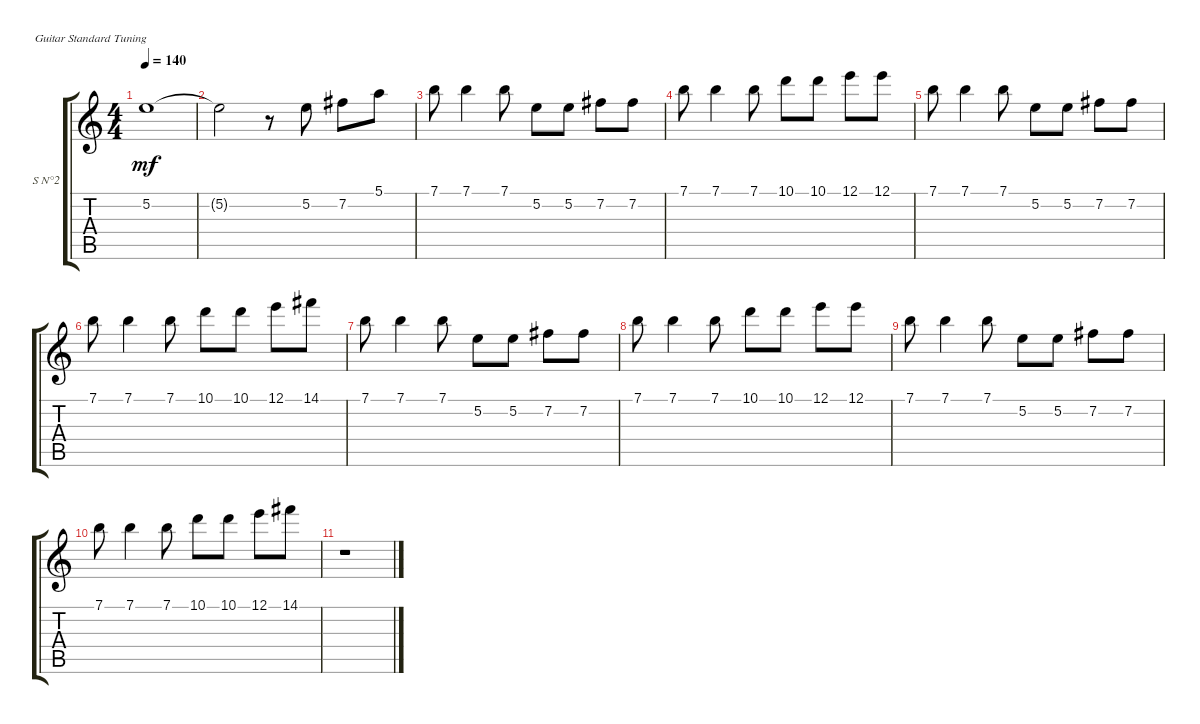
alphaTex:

\defaultSystemsLayout 4
\bracketExtendMode groupsimilarinstruments
\firstSystemTrackNameOrientation horizontal
\otherSystemsTrackNameOrientation horizontal
\track ("Synt N°2" "S N°2") {instrument acousticguitarsteel}
\staff {score tabs}
\tuning (E4 B3 G3 D3 A2 E2)
\ts (4 4)
\tempo 140
\clef g2
\ks c
5.2.1{dy mf} |
5.2{t}.2 r.8 5.2.8 7.2.8 5.1.8 |
7.1.8 7.1.4 7.1.8 5.2.8 5.2.8 7.2.8 7.2.8 |
7.1.8 7.1.4 7.1.8 10.1.8 10.1.8 12.1.8 12.1.8 |
7.1.8 7.1.4 7.1.8 5.2.8 5.2.8 7.2.8 7.2.8 |
7.1.8 7.1.4 7.1.8 10.1.8 10.1.8 12.1.8 14.1.8 |
7.1.8 7.1.4 7.1.8 5.2.8 5.2.8 7.2.8 7.2.8 |
7.1.8 7.1.4 7.1.8 10.1.8 10.1.8 12.1.8 12.1.8 |
7.1.8 7.1.4 7.1.8 5.2.8 5.2.8 7.2.8 7.2.8 |
7.1.8 7.1.4 7.1.8 10.1.8 10.1.8 12.1.8 14.1.8 |
r.1
